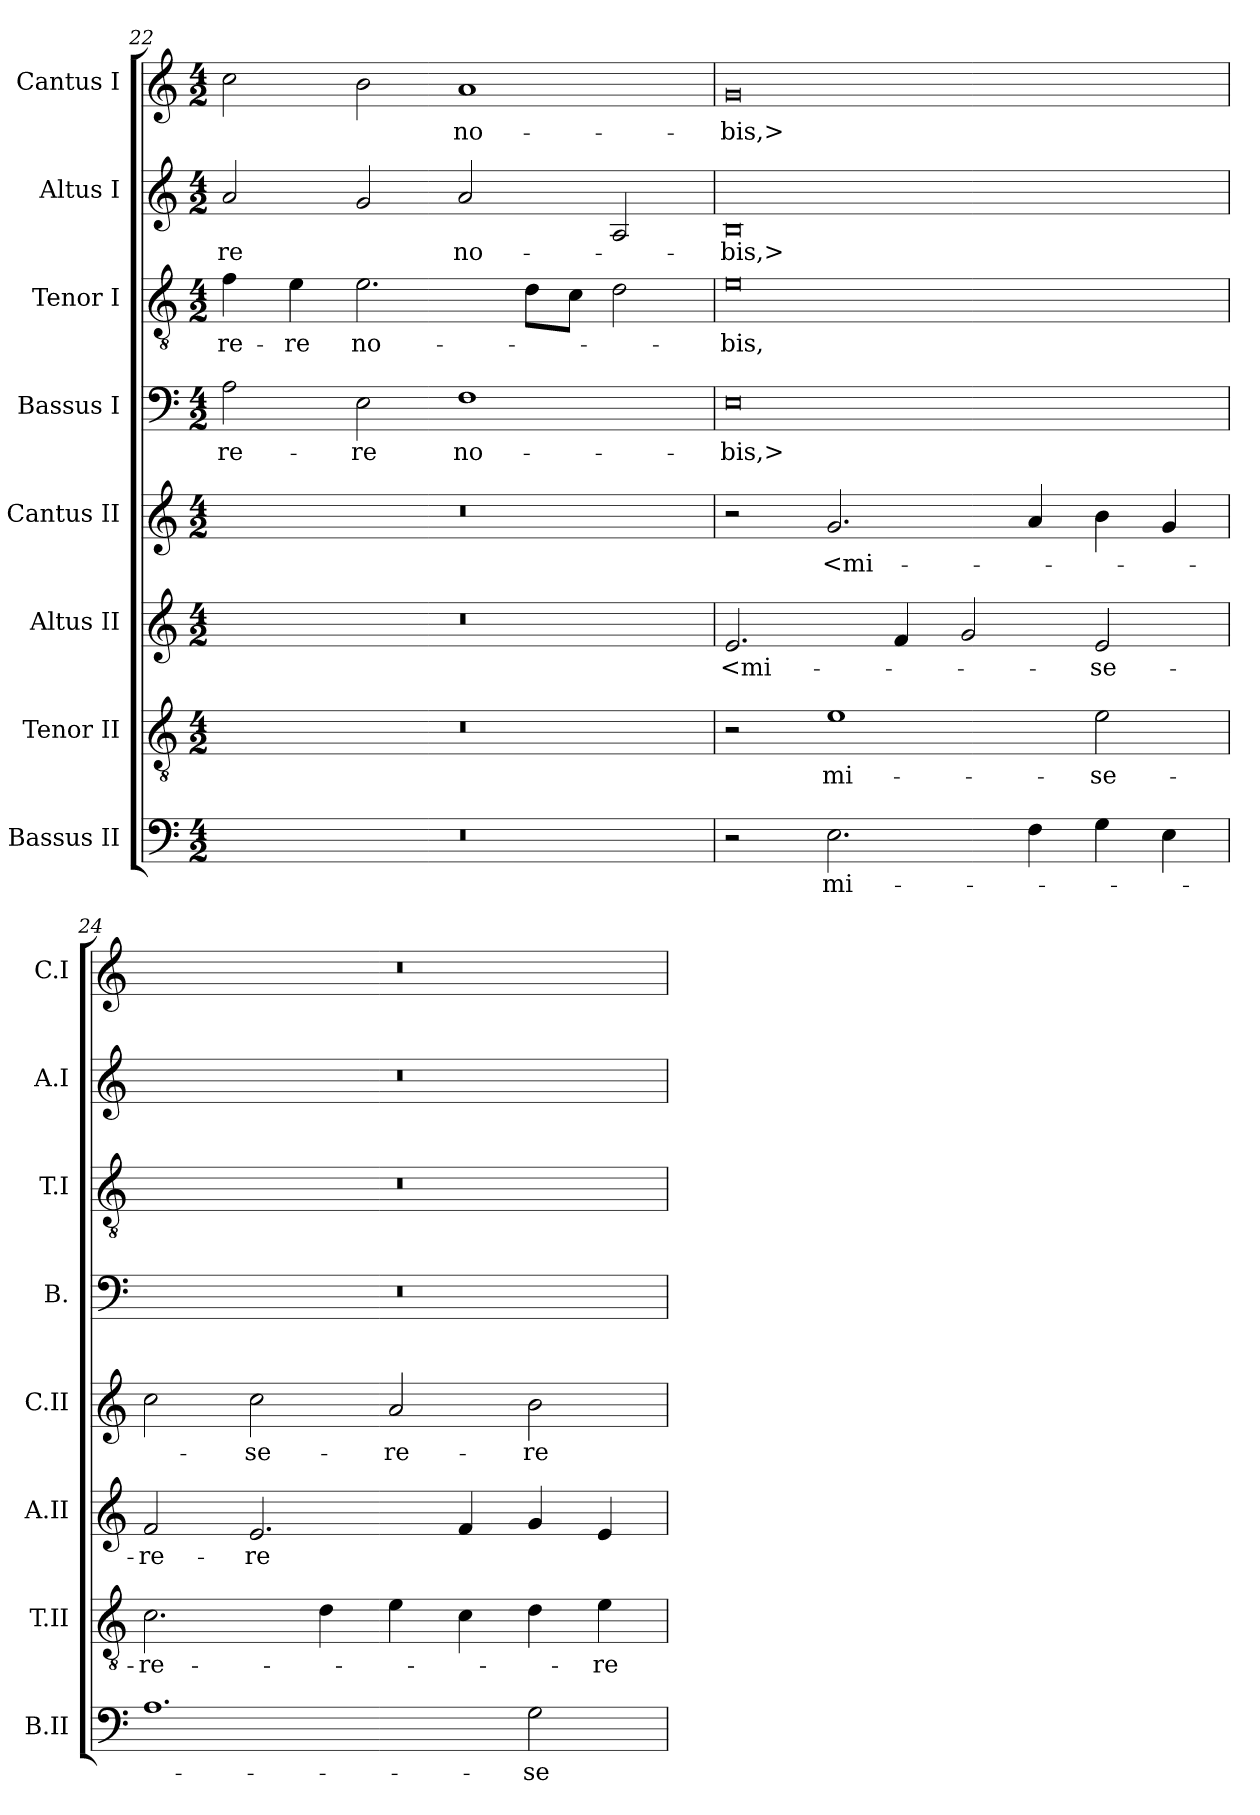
**kern	**text	**kern	**text	**kern	**text	**kern	**text	**kern	**text	**kern	**text	**kern	**text	**kern	**text
*part8	*part8	*part7	*part7	*part6	*part6	*part5	*part5	*part4	*part4	*part3	*part3	*part2	*part2	*part1	*part1
*staff8	*staff8	*staff7	*staff7	*staff6	*staff6	*staff5	*staff5	*staff4	*staff4	*staff3	*staff3	*staff2	*staff2	*staff1	*staff1
*I"Bassus II	*	*I"Tenor II	*	*I"Altus II	*	*I"Cantus II	*	*I"Bassus I	*	*I"Tenor I	*	*I"Altus I	*	*I"Cantus I	*
*I'B.II	*	*I'T.II	*	*I'A.II	*	*I'C.II	*	*I'B.	*	*I'T.I	*	*I'A.I	*	*I'C.I	*
*clefF4	*	*clefGv2	*	*clefG2	*	*clefG2	*	*clefF4	*	*clefGv2	*	*clefG2	*	*clefG2	*
*	*	*ITrd7c12	*	*	*	*	*	*	*	*ITrd7c12	*	*	*	*	*
*k[]	*	*k[]	*	*k[]	*	*k[]	*	*k[]	*	*k[]	*	*k[]	*	*k[]	*
*C:	*	*C:	*	*C:	*	*C:	*	*C:	*	*C:	*	*C:	*	*C:	*
*M4/2	*	*M4/2	*	*M4/2	*	*M4/2	*	*M4/2	*	*M4/2	*	*M4/2	*	*M4/2	*
=22	=22	=22	=22	=22	=22	=22	=22	=22	=22	=22	=22	=22	=22	=22	=22
0r	.	0r	.	0r	.	0r	.	2A\	-re-	4F\	-re-	2a/	-re	2cc\	.
.	.	.	.	.	.	.	.	.	.	4E\	-re	.	.	.	.
.	.	.	.	.	.	.	.	2E\	-re	2.E\	no-	2g/	.	2b\	.
.	.	.	.	.	.	.	.	1F\	no-	.	.	2a/	no-	1a/	no-
.	.	.	.	.	.	.	.	.	.	8D\L	.	.	.	.	.
.	.	.	.	.	.	.	.	.	.	8C\J	.	.	.	.	.
.	.	.	.	.	.	.	.	.	.	2D\	.	2A/	.	.	.
=23	=23	=23	=23	=23	=23	=23	=23	=23	=23	=23	=23	=23	=23	=23	=23
2r	.	2r	.	2.e/	<mi-	2r	.	0E\	-bis,>	0E\	-bis,	0B/	-bis,>	0g/	-bis,>
2.E\	mi-	1E\	mi-	.	.	2.g/	<mi-	.	.	.	.	.	.	.	.
.	.	.	.	4f/	.	.	.	.	.	.	.	.	.	.	.
.	.	.	.	2g/	.	.	.	.	.	.	.	.	.	.	.
4F\	.	.	.	.	.	4a/	.	.	.	.	.	.	.	.	.
4G\	.	2E\	-se-	2e/	-se-	4b\	.	.	.	.	.	.	.	.	.
4E\	.	.	.	.	.	4g/	.	.	.	.	.	.	.	.	.
=24	=24	=24	=24	=24	=24	=24	=24	=24	=24	=24	=24	=24	=24	=24	=24
1.A\	.	2.C\	-re-	2f/	-re-	2cc\	.	0r	.	0r	.	0r	.	0r	.
.	.	.	.	2.e/	-re	2cc\	-se-	.	.	.	.	.	.	.	.
.	.	4D\	.	.	.	.	.	.	.	.	.	.	.	.	.
.	.	4E\	.	.	.	2a/	-re-	.	.	.	.	.	.	.	.
.	.	4C\	.	4f/	.	.	.	.	.	.	.	.	.	.	.
2G\	-se-	4D\	.	4g/	.	2b\	-re	.	.	.	.	.	.	.	.
.	.	4E\	-re	4e/	.	.	.	.	.	.	.	.	.	.	.
=	=	=	=	=	=	=	=	=	=	=	=	=	=	=	=
*-	*-	*-	*-	*-	*-	*-	*-	*-	*-	*-	*-	*-	*-	*-	*-
